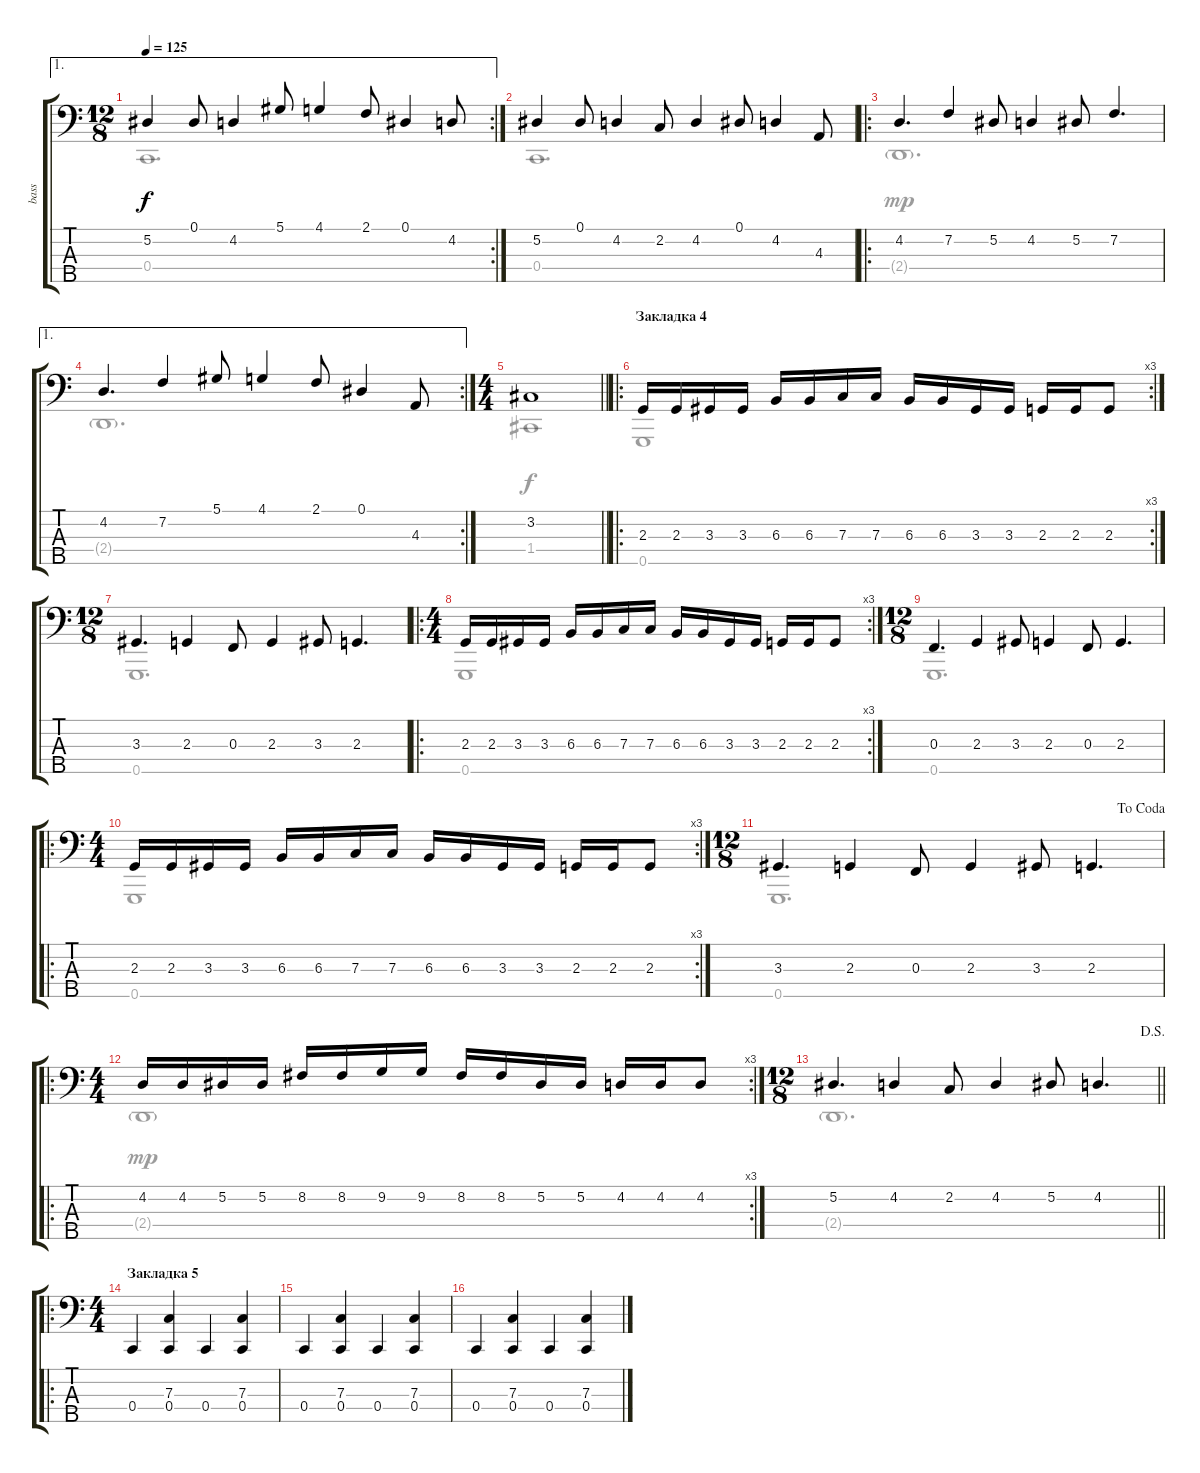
\track ("bass" "bass") {instrument electricbasspick}
\staff {score tabs}
\tuning (Eb2 Bb1 F1 C1 G0) {hide}
\voice
\ae 1
\rc 2
\ts (12 8)
\tempo 125
\clef f4
\ks c
5.2.4{dy f} 0.1.8 4.2.4 5.1.8 4.1.4 2.1.8 0.1.4 4.2.8 |
5.2.4 0.1.8 4.2.4 2.2.8 4.2.4 0.1.8 4.2.4 4.3.8 |
\ro
4.2.4{d} 7.2.4 5.2.8 4.2.4 5.2.8 7.2.4{d} |
\ae 1
\rc 2
4.2.4{d} 7.2.4 5.1.8 4.1.4 2.1.8 0.1.4 4.3.8 |
\ts (4 4)
\barLineRight lightlight
3.2.1 |
\ro
\rc 3
\section ("" "Закладка 4")
2.3.16 2.3.16 3.3.16 3.3.16 6.3.16 6.3.16 7.3.16 7.3.16 6.3.16 6.3.16 3.3.16 3.3.16 2.3.16 2.3.16 2.3.8 |
\ts (12 8)
3.3.4{d} 2.3.4 0.3.8 2.3.4 3.3.8 2.3.4{d} |
\ro
\rc 3
\ts (4 4)
2.3.16 2.3.16 3.3.16 3.3.16 6.3.16 6.3.16 7.3.16 7.3.16 6.3.16 6.3.16 3.3.16 3.3.16 2.3.16 2.3.16 2.3.8 |
\ts (12 8)
0.3.4{d} 2.3.4 3.3.8 2.3.4 0.3.8 2.3.4{d} |
\ro
\rc 3
\ts (4 4)
2.3.16 2.3.16 3.3.16 3.3.16 6.3.16 6.3.16 7.3.16 7.3.16 6.3.16 6.3.16 3.3.16 3.3.16 2.3.16 2.3.16 2.3.8 |
\ts (12 8)
\jump dacoda
3.3.4{d} 2.3.4 0.3.8 2.3.4 3.3.8 2.3.4{d} |
\ro
\rc 3
\ts (4 4)
4.2.16 4.2.16 5.2.16 5.2.16 8.2.16 8.2.16 9.2.16 9.2.16 8.2.16 8.2.16 5.2.16 5.2.16 4.2.16 4.2.16 4.2.8 |
\ts (12 8)
\jump dalsegno
\barLineRight lightlight
5.2.4{d} 4.2.4 2.2.8 4.2.4 5.2.8 4.2.4{d} |
\ro
\ts (4 4)
\section ("" "Закладка 5")
0.4.4 (7.3 0.4).4 0.4.4 (7.3 0.4).4 |
0.4.4 (7.3 0.4).4 0.4.4 (7.3 0.4).4 |
0.4.4 (7.3 0.4).4 0.4.4 (7.3 0.4).4
\voice
\clef f4
\ottava regular
\simile none
\ks c
0.4.1{d dy f} |
0.4.1{d} |
2.4{g}.1{d dy mp} |
2.4{g}.1{d} |
\barLineRight lightlight
1.4.1{dy f} |
0.5.1 |
0.5.1{d} |
0.5.1 |
0.5.1{d} |
0.5.1 |
0.5.1{d} |
2.4{g}.1{dy mp} |
\barLineRight lightlight
2.4{g}.1{d} |
|
|
